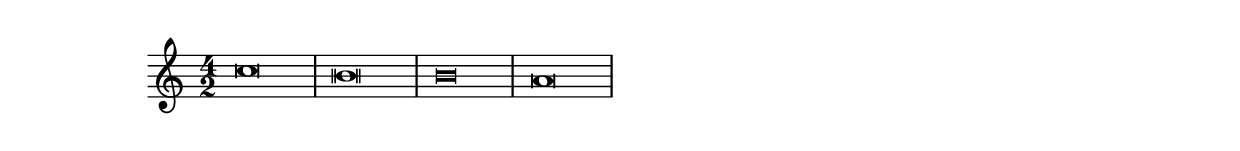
%% DO NOT EDIT this file manually; it was automatically
%% generated from the LilyPond Snippet Repository
%% (http://lsr.di.unimi.it).
%%
%% Make any changes in the LSR itself, or in
%% `Documentation/snippets/new/`, then run
%% `scripts/auxiliar/makelsr.pl`.
%%
%% This file is in the public domain.

\version "2.24.0"

\header {
  lsrtags = "expressive-marks, rhythms"

  texidoc = "
Breve notes are also available with two vertical lines on each side of
the notehead instead of one line and in baroque style.
"

  doctitle = "Alternative breve notes"
} % begin verbatim


\relative c'' {
  \time 4/2
  c\breve |
  \override Staff.NoteHead.style = #'altdefault
  b\breve
  \override Staff.NoteHead.style = #'baroque
  b\breve
  \revert Staff.NoteHead.style
  a\breve
}
